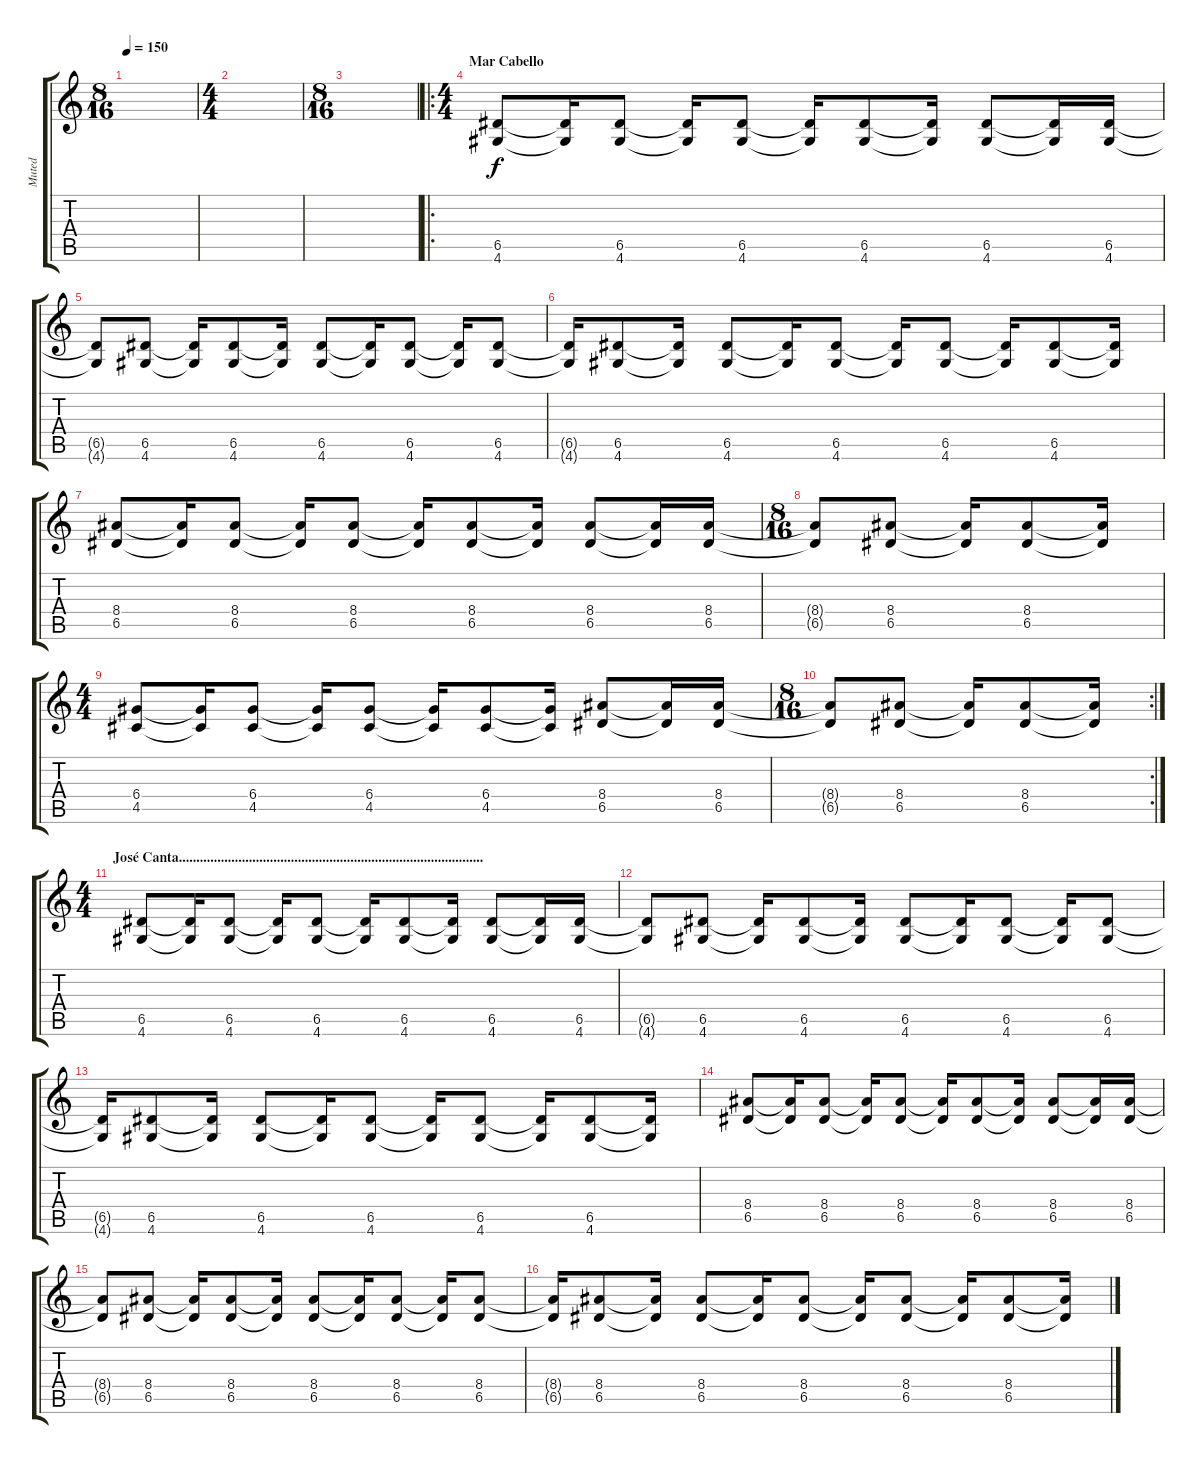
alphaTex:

\track ("Muted" "Muted") {instrument electricguitarmuted}
\staff {score tabs}
\tuning (E4 B3 G3 D3 A2 E2) {hide}
\ts (8 16)
\tempo 150
\clef g2
\ks c
|
\ts (4 4)
|
\ts (8 16)
|
\ro
\ts (4 4)
\section ("" "Mar Cabello")
(6.5 4.6).8 (6.5{t} 4.6{t}).16 (6.5 4.6).8 (6.5{t} 4.6{t}).16 (6.5 4.6).8 (6.5{t} 4.6{t}).16 (6.5 4.6).8 (6.5{t} 4.6{t}).16 (6.5 4.6).8 (6.5{t} 4.6{t}).16 (6.5 4.6).16 |
(6.5{t} 4.6{t}).8 (6.5 4.6).8 (6.5{t} 4.6{t}).16 (6.5 4.6).8 (6.5{t} 4.6{t}).16 (6.5 4.6).8 (6.5{t} 4.6{t}).16 (6.5 4.6).8 (6.5{t} 4.6{t}).16 (6.5 4.6).8 |
(6.5{t} 4.6{t}).16 (6.5 4.6).8 (6.5{t} 4.6{t}).16 (6.5 4.6).8 (6.5{t} 4.6{t}).16 (6.5 4.6).8 (6.5{t} 4.6{t}).16 (6.5 4.6).8 (6.5{t} 4.6{t}).16 (6.5 4.6).8 (6.5{t} 4.6{t}).16 |
(8.4 6.5).8 (8.4{t} 6.5{t}).16 (8.4 6.5).8 (8.4{t} 6.5{t}).16 (8.4 6.5).8 (8.4{t} 6.5{t}).16 (8.4 6.5).8 (8.4{t} 6.5{t}).16 (8.4 6.5).8 (8.4{t} 6.5{t}).16 (8.4 6.5).16 |
\ts (8 16)
(8.4{t} 6.5{t}).8 (8.4 6.5).8 (8.4{t} 6.5{t}).16 (8.4 6.5).8 (8.4{t} 6.5{t}).16 |
\ts (4 4)
(6.4 4.5).8 (6.4{t} 4.5{t}).16 (6.4 4.5).8 (6.4{t} 4.5{t}).16 (6.4 4.5).8 (6.4{t} 4.5{t}).16 (6.4 4.5).8 (6.4{t} 4.5{t}).16 (8.4 6.5).8 (8.4{t} 6.5{t}).16 (8.4 6.5).16 |
\rc 2
\ts (8 16)
(8.4{t} 6.5{t}).8 (8.4 6.5).8 (8.4{t} 6.5{t}).16 (8.4 6.5).8 (8.4{t} 6.5{t}).16 |
\ts (4 4)
\section ("" "José Canta.......................................................................................")
(6.5 4.6).8 (6.5{t} 4.6{t}).16 (6.5 4.6).8 (6.5{t} 4.6{t}).16 (6.5 4.6).8 (6.5{t} 4.6{t}).16 (6.5 4.6).8 (6.5{t} 4.6{t}).16 (6.5 4.6).8 (6.5{t} 4.6{t}).16 (6.5 4.6).16 |
(6.5{t} 4.6{t}).8 (6.5 4.6).8 (6.5{t} 4.6{t}).16 (6.5 4.6).8 (6.5{t} 4.6{t}).16 (6.5 4.6).8 (6.5{t} 4.6{t}).16 (6.5 4.6).8 (6.5{t} 4.6{t}).16 (6.5 4.6).8 |
(6.5{t} 4.6{t}).16 (6.5 4.6).8 (6.5{t} 4.6{t}).16 (6.5 4.6).8 (6.5{t} 4.6{t}).16 (6.5 4.6).8 (6.5{t} 4.6{t}).16 (6.5 4.6).8 (6.5{t} 4.6{t}).16 (6.5 4.6).8 (6.5{t} 4.6{t}).16 |
(8.4 6.5).8 (8.4{t} 6.5{t}).16 (8.4 6.5).8 (8.4{t} 6.5{t}).16 (8.4 6.5).8 (8.4{t} 6.5{t}).16 (8.4 6.5).8 (8.4{t} 6.5{t}).16 (8.4 6.5).8 (8.4{t} 6.5{t}).16 (8.4 6.5).16 |
(8.4{t} 6.5{t}).8 (8.4 6.5).8 (8.4{t} 6.5{t}).16 (8.4 6.5).8 (8.4{t} 6.5{t}).16 (8.4 6.5).8 (8.4{t} 6.5{t}).16 (8.4 6.5).8 (8.4{t} 6.5{t}).16 (8.4 6.5).8 |
(8.4{t} 6.5{t}).16 (8.4 6.5).8 (8.4{t} 6.5{t}).16 (8.4 6.5).8 (8.4{t} 6.5{t}).16 (8.4 6.5).8 (8.4{t} 6.5{t}).16 (8.4 6.5).8 (8.4{t} 6.5{t}).16 (8.4 6.5).8 (8.4{t} 6.5{t}).16
